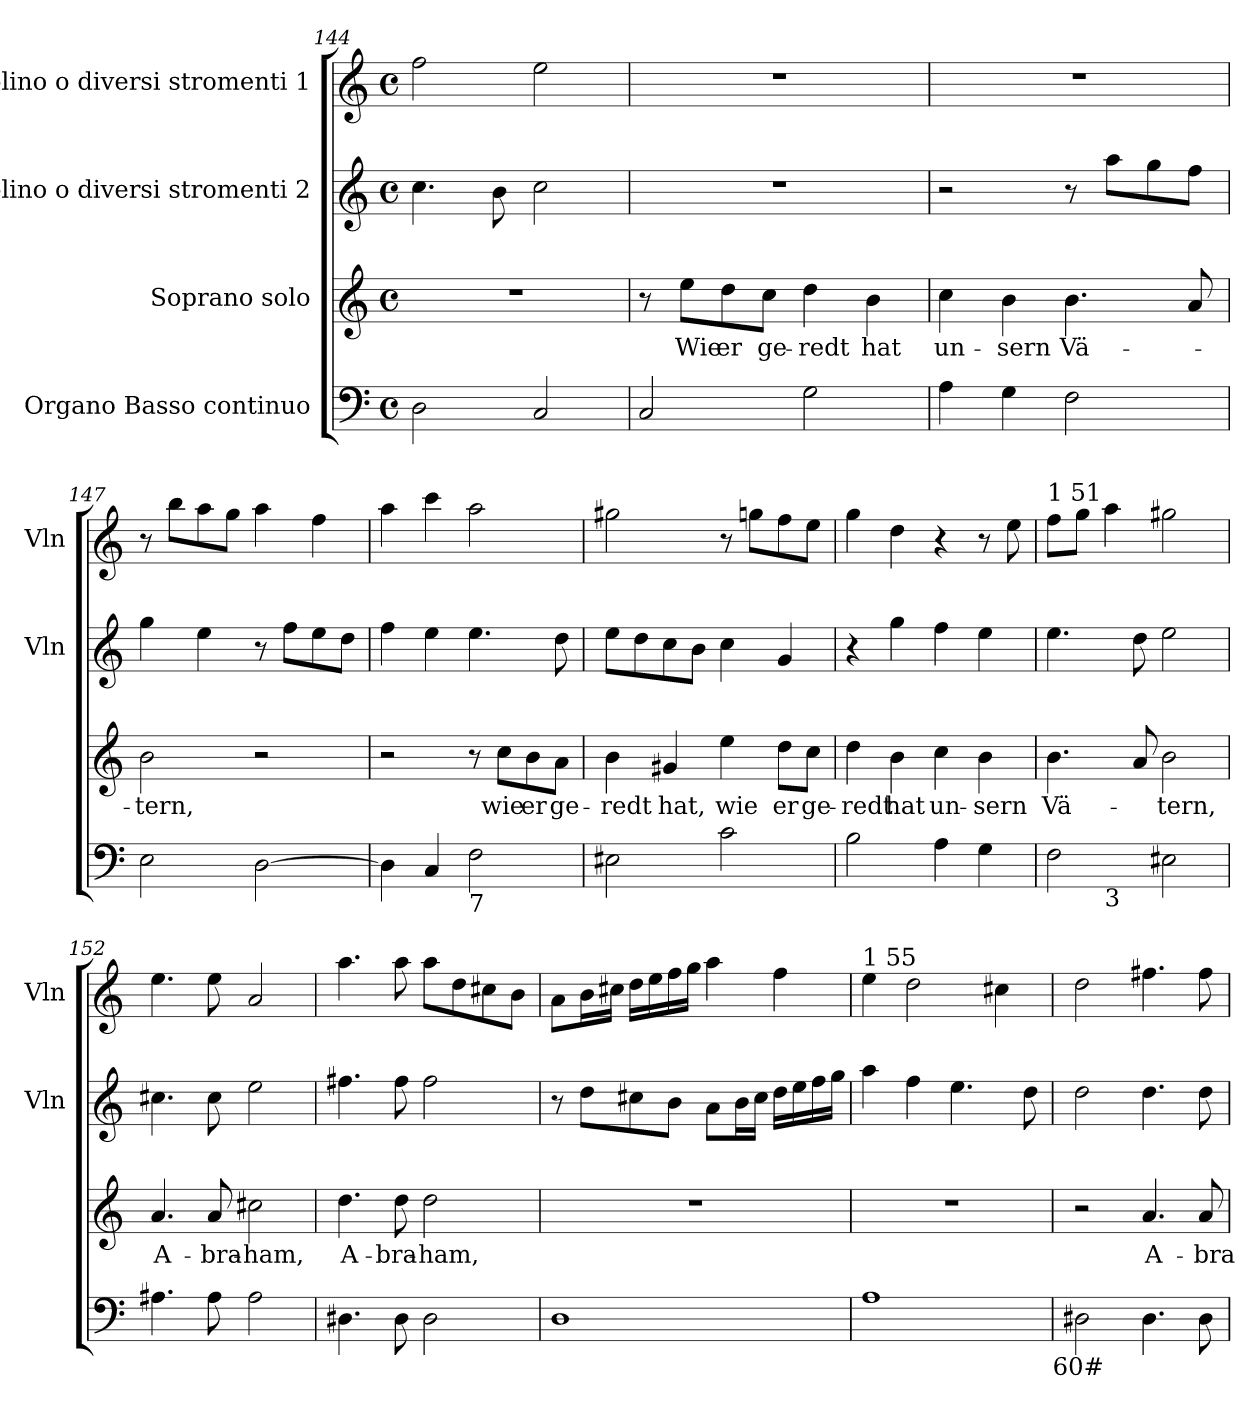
**kern	**kern	**text	**kern	**kern
*part4	*part3	*part3	*part2	*part1
*staff4	*staff3	*staff3	*staff2	*staff1
*I"Organo Basso continuo	*I"Soprano solo	*	*I"Violino o diversi stromenti 2	*I"Violino o diversi stromenti 1
*	*	*	*I'Vln	*I'Vln
*clefF4	*clefG2	*	*clefG2	*clefG2
*k[]	*k[]	*	*k[]	*k[]
*C:	*C:	*	*C:	*C:
*M4/4	*M4/4	*	*M4/4	*M4/4
*met(c)	*met(c)	*	*met(c)	*met(c)
=144	=144	=144	=144	=144
2D\	1r	.	4.cc\	2ff\
.	.	.	8b\	.
2C/	.	.	2cc\	2ee\
=145	=145	=145	=145	=145
2C/	8r	.	1r	1r
!	!	!LO:LY:b	!	!
.	8ee\L	Wie	.	.
!	!	!LO:LY:b	!	!
.	8dd\	er	.	.
!	!	!LO:LY:b	!	!
.	8cc\J	ge-	.	.
!	!	!LO:LY:b	!	!
2G\	4dd\	-redt	.	.
!	!	!LO:LY:b	!	!
.	4b\	hat	.	.
!!LO:PB:g=z
=146	=146	=146	=146	=146
!	!	!LO:LY:b	!	!
4A\	4cc\	un-	2r	1r
!	!	!LO:LY:b	!	!
4G\	4b\	-sern	.	.
!	!	!LO:LY:b	!	!
2F>\	4.b\	Vä-	8r	.
.	.	.	8aa\L	.
.	.	.	8gg\	.
.	8a/	.	8ff\J	.
=147	=147	=147	=147	=147
!	!	!LO:LY:b	!	!
2E\	2b\	-tern,	4gg\	8r
.	.	.	.	8bb\L
.	.	.	4ee\	8aa\
.	.	.	.	8gg\J
[>2D\	2r	.	8r	4aa\
.	.	.	8ff\L	.
.	.	.	8ee\	4ff\
.	.	.	8dd\J	.
=148	=148	=148	=148	=148
4D\]	2r	.	4ff\	4aa\
4C/	.	.	4ee\	4ccc\
!LO:TX:b:t=7	!	!	!	!
2F\	8r	.	4.ee\	2aa\
!	!	!LO:LY:b	!	!
.	8cc\L	wie	.	.
!	!	!LO:LY:b	!	!
.	8b\	er	.	.
!	!	!LO:LY:b	!	!
.	8a\J	ge-	8dd\	.
=149	=149	=149	=149	=149
!	!	!LO:LY:b	!	!
2E#\	4b\	-redt	8ee\L	2gg#X\
.	.	.	8dd\	.
!	!	!LO:LY:b	!	!
.	4g#X/	hat,	8cc\	.
.	.	.	8b\J	.
!	!	!LO:LY:b	!	!
2c\	4ee\	wie	4cc\	8r
.	.	.	.	8ggn\L
!	!	!LO:LY:b	!	!
.	8dd\L	er	4g/	8ff\
!	!	!LO:LY:b	!	!
.	8cc\J	ge-	.	8ee\J
=150	=150	=150	=150	=150
!	!	!LO:LY:b	!	!
2B>\	4dd\	-redt	4r	4gg\
!	!	!LO:LY:b	!	!
.	4b\	hat	4gg\	4dd\
!	!	!LO:LY:b	!	!
4A>\	4cc\	un-	4ff\	4r
!	!	!LO:LY:b	!	!
4G>\	4b\	-sern	4ee\	8r
.	.	.	.	8ee\
!!LO:LB:g=z
=151	=151	=151	=151	=151
!	!	!	!	!LO:TX:a:t=1 51
!	!	!LO:LY:b	!	!
*^	*	*	*	*
2F>\	4ryy	4.b\	Vä-	4.ee\	8ff\L
.	.	.	.	.	8gg\J
!	!LO:TX:b:t=3	!	!	!	!
.	2.ryy	.	.	.	4aa\
.	.	8a/	.	8dd\	.
!	!	!	!LO:LY:b	!	!
2E#\	.	2b\	-tern,	2ee\	2gg#X>\
=152	=152	=152	=152	=152	=152
!	!	!	!LO:LY:b	!	!
*v	*v	*	*	*	*
4.A#\	4.a/	A-	4.cc#X\	4.ee\
!	!	!LO:LY:b	!	!
8A#\	8a/	-bra-	8cc#\	8ee\
!	!	!LO:LY:b	!	!
2A#\	2cc#X\	-ham,	2ee\	2a/
=153	=153	=153	=153	=153
!	!	!LO:LY:b	!	!
4.D#\	4.dd\	A-	4.ff#X\	4.aa\
!	!	!LO:LY:b	!	!
8D#\	8dd\	-bra-	8ff#\	8aa\
!	!	!LO:LY:b	!	!
2D#\	2dd\	-ham,	2ff#\	8aa\L
.	.	.	.	8dd\
.	.	.	.	8cc#X\
.	.	.	.	8b\J
=154	=154	=154	=154	=154
1D	1r	.	8r	8a\L
.	.	.	8dd\L	16b\L
.	.	.	.	16cc#X\JJ
.	.	.	8cc#X\	16dd\LL
.	.	.	.	16ee\
.	.	.	8b\J	16ff\
.	.	.	.	16gg\JJ
.	.	.	8a\L	4aa\
.	.	.	16b\L	.
.	.	.	16cc#\JJ	.
.	.	.	16dd\LL	4ff\
.	.	.	16ee\	.
.	.	.	16ff\	.
.	.	.	16gg\JJ	.
!!LO:LB:g=z
=155	=155	=155	=155	=155
!	!	!	!	!LO:TX:a:t=1 55
1A	1r	.	4aa\	4ee\
.	.	.	4ff\	2dd\
.	.	.	4.ee\	.
.	.	.	.	4cc#X\
.	.	.	8dd\	.
!LO:TX:b:t=60#	!	!	!	!
=156	=156	=156	=156	=156
2D#\	2r	.	2dd\	2dd\
!	!	!LO:LY:b	!	!
4.D#\	4.a/	A-	4.dd\	4.ff#X\
!	!	!LO:LY:b	!	!
8D#\	8a/	-bra-	8dd\	8ff#\
=	=	=	=	=
*-	*-	*-	*-	*-
